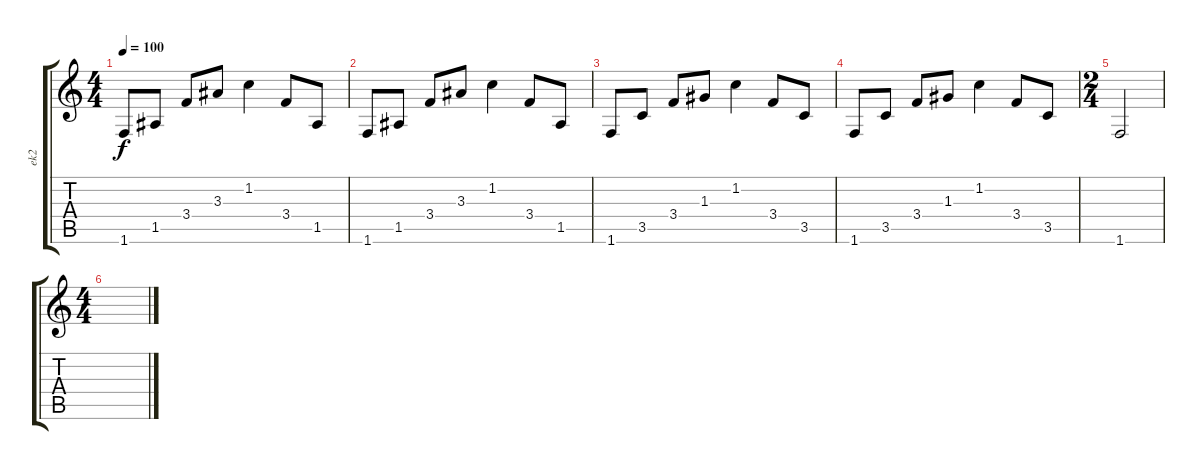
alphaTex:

\track ("ek2" "ek2") {instrument electricguitarjazz}
\staff {score tabs}
\tuning (E4 B3 G3 D3 A2 E2) {hide}
\ts (4 4)
\tempo 100
\clef g2
\ks c
1.6.8{dy f} 1.5.8 3.4.8 3.3.8 1.2.4 3.4.8 1.5.8 |
1.6.8 1.5.8 3.4.8 3.3.8 1.2.4 3.4.8 1.5.8 |
1.6.8 3.5.8 3.4.8 1.3.8 1.2.4 3.4.8 3.5.8 |
1.6.8 3.5.8 3.4.8 1.3.8 1.2.4 3.4.8 3.5.8 |
\ts (2 4)
1.6.2 |
\ts (4 4)
